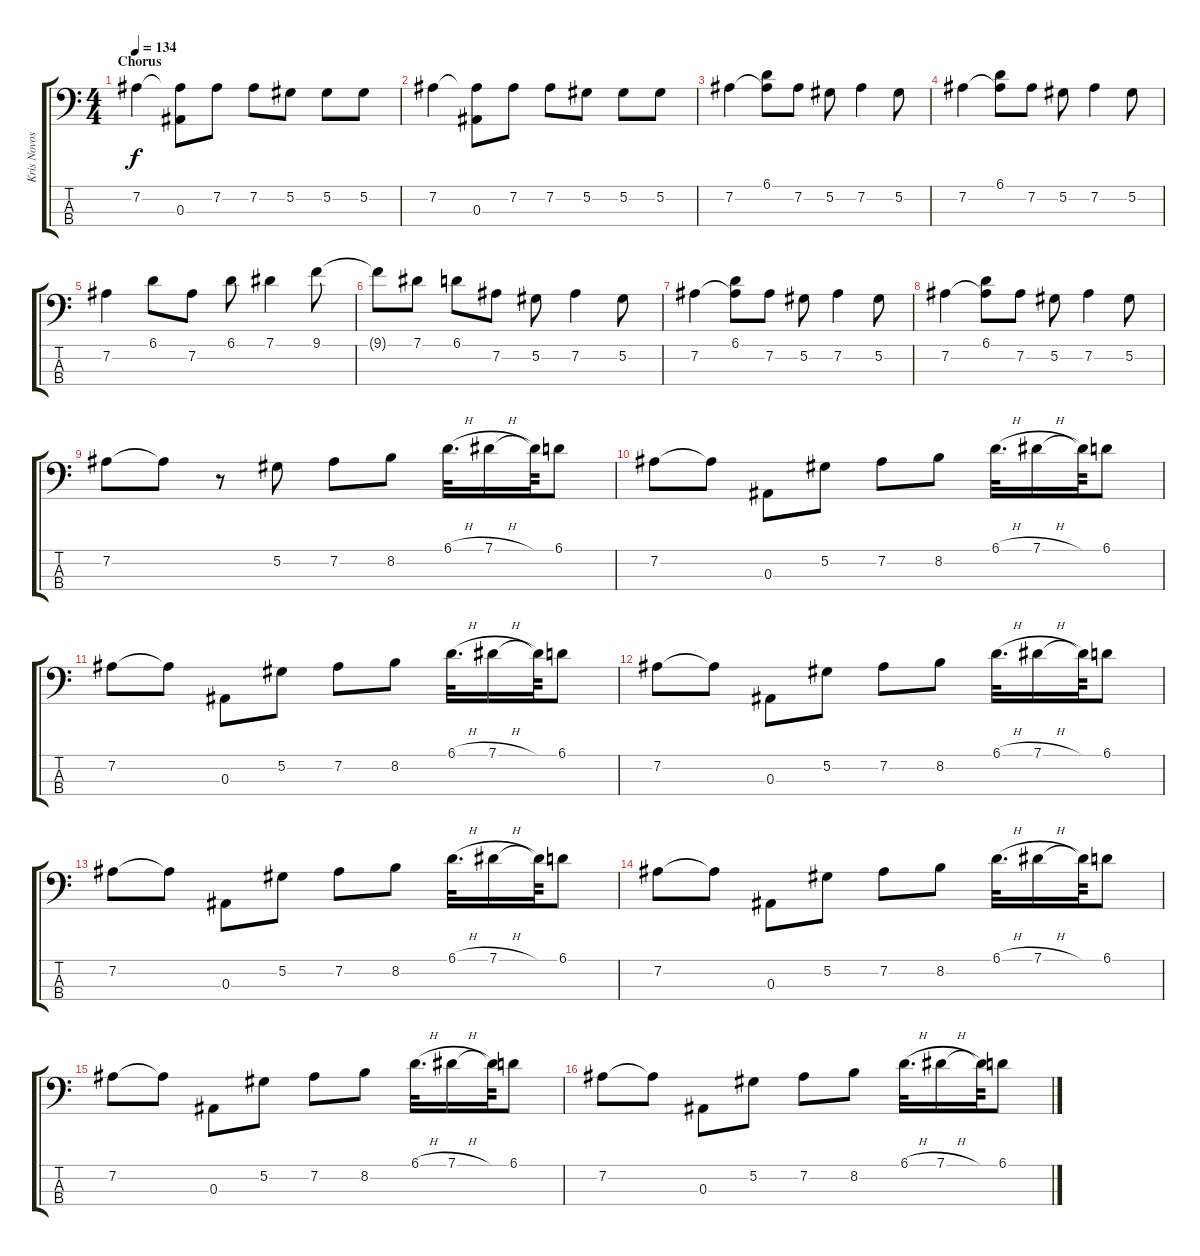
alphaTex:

\track ("Kris Novoselic" "Kris Novos") {instrument electricbassfinger}
\staff {score tabs}
\tuning (Ab2 Eb2 Bb1 F1) {hide}
\ts (4 4)
\section ("" "Chorus")
\tempo 134
\clef f4
\ks c
7.2.4{dy f} (7.2{t} 0.3).8 7.2.8 7.2.8 5.2.8 5.2.8 5.2.8 |
7.2.4 (7.2{t} 0.3).8 7.2.8 7.2.8 5.2.8 5.2.8 5.2.8 |
7.2.4 (6.1 7.2{t}).8 7.2.8 5.2.8 7.2.4 5.2.8 |
7.2.4 (6.1 7.2{t}).8 7.2.8 5.2.8 7.2.4 5.2.8 |
7.2.4 6.1.8 7.2.8 6.1.8 7.1.4 9.1.8 |
9.1{t}.8 7.1.8 6.1.8 7.2.8 5.2.8 7.2.4 5.2.8 |
7.2.4 (6.1 7.2{t}).8 7.2.8 5.2.8 7.2.4 5.2.8 |
7.2.4 (6.1 7.2{t}).8 7.2.8 5.2.8 7.2.4 5.2.8 |
7.2.8 7.2{t}.8 r.8 5.2.8 7.2.8 8.2.8 6.1{h}.32{d} 7.1{h}.16 7.1{t}.64 6.1.8 |
7.2.8 7.2{t}.8 0.3.8 5.2.8 7.2.8 8.2.8 6.1{h}.32{d} 7.1{h}.16 7.1{t}.64 6.1.8 |
7.2.8 7.2{t}.8 0.3.8 5.2.8 7.2.8 8.2.8 6.1{h}.32{d} 7.1{h}.16 7.1{t}.64 6.1.8 |
7.2.8 7.2{t}.8 0.3.8 5.2.8 7.2.8 8.2.8 6.1{h}.32{d} 7.1{h}.16 7.1{t}.64 6.1.8 |
7.2.8 7.2{t}.8 0.3.8 5.2.8 7.2.8 8.2.8 6.1{h}.32{d} 7.1{h}.16 7.1{t}.64 6.1.8 |
7.2.8 7.2{t}.8 0.3.8 5.2.8 7.2.8 8.2.8 6.1{h}.32{d} 7.1{h}.16 7.1{t}.64 6.1.8 |
7.2.8 7.2{t}.8 0.3.8 5.2.8 7.2.8 8.2.8 6.1{h}.32{d} 7.1{h}.16 7.1{t}.64 6.1.8 |
7.2.8 7.2{t}.8 0.3.8 5.2.8 7.2.8 8.2.8 6.1{h}.32{d} 7.1{h}.16 7.1{t}.64 6.1.8
